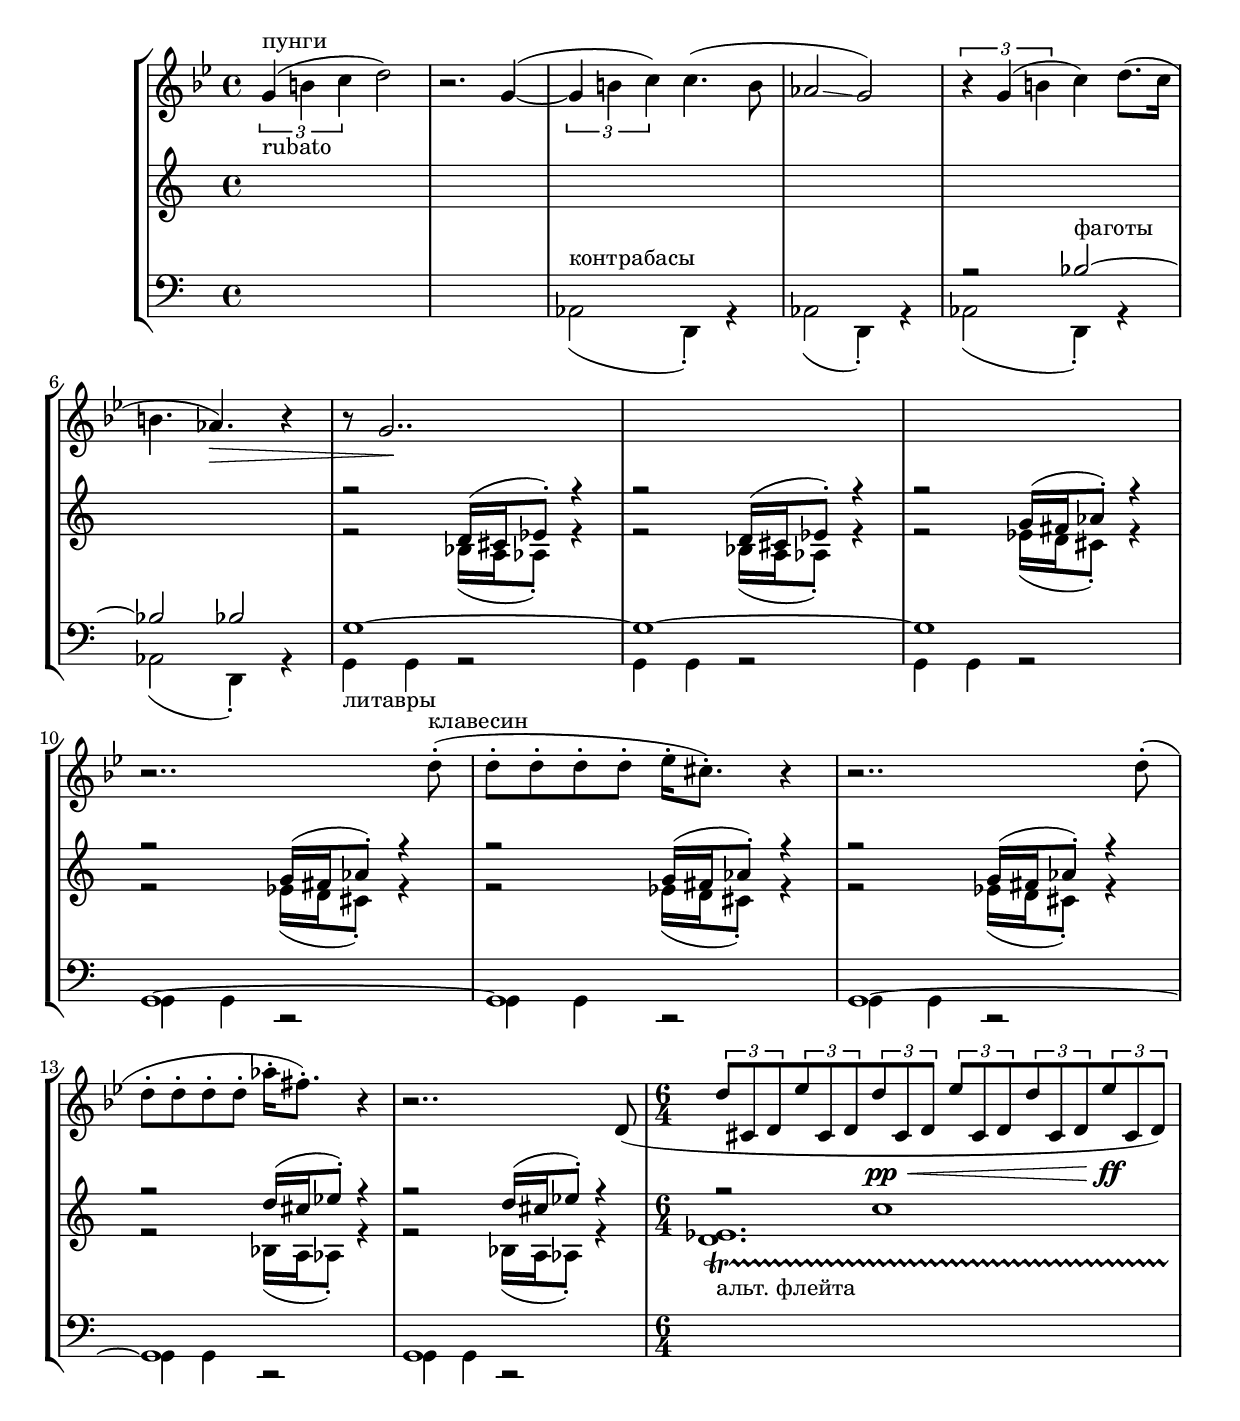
\version "2.18.2"
\header {
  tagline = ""  % removed
}
% \include "lilypond-book-preamble.ly"


global = {
\key g \major
  \time 2/4
}


\parallelMusic #'(
voiceA 
voiceB 
voiceC
voiceD
voiceE
) 
% rhMusic
% lhMusic

{
  	%--------------------bar1 

\key g \minor
\time 4/4
\tuplet 3/2 {g4_"rubato"^"пунги"( b c} d2) |
	s1 |
	s1 |
	s1 |
\clef "bass"	s1 |
	%--------------------bar2 

	r2. g,4~( |
	s1 |
	s1 |
	s1 | 
	s1 |
	%--------------------bar3 

	\tuplet 3/2 {g4 b c) } c4.( b8 |
	s1 |
	s1 |
	s1 |
	as2(^"контрабасы" d,4)-. r4 |

	%--------------------bar4 

	as2\glissando g2) |
	s1 |
	s1 |
	s1 |
	as'2( d,4)-. r4 |
	%--------------------bar5 

	\tuplet 3/2 {r4 g( b } c4) d8.( c16 |
	s1 |
	s1 |
	r2 bes'2~^"фаготы" |
	as'2( d,4)-. r4 |
	%--------------------bar6 

	b4. as4.\>) r4 |
	s1 |
	s1 |
	bes2 bes2 |	
	as'2( d,4)-. r4 |
	%--------------------bar7 		

	r8 g2.. \! |
	r2 d16( cis es8)-. r4 |
	r2 bes16( a as8)-. r4 |
	g1~ |
	g4_"литавры" g r2 | 
	%--------------------bar8 

	s1 |
	r2 d16( cis es8)-. r4 |
	r2 bes16( a as8)-. r4 |
	g1~ |
	g4 g r2 | 
	%--------------------bar9 

	s1 |
	r2 g16( fis as8)-. r4 |
	r2 es'16( d cis8)-. r4 |
	g1 |
	g4 g r2 | 
	%--------------------bar10 

	r2.. d'8-.(^"клавесин" |
	r2 g16( fis as8)-. r4 |
	r2 es16( d cis8)-. r4 |
	g,1~ |
	g4 g r2 | 
	%--------------------bar11 

	d8-. d-. d-. d-. es16-. cis8.)-. r4 |
	r2 g16( fis as8)-. r4 |
	r2 es16( d cis8)-. r4 |
	g1 |
	g4 g r2 | 
	%--------------------bar12 

	r2.. d8-.( |
	r2 g16( fis as8)-. r4 |
	r2 es16( d cis8)-. r4 |
	g1~ |
	g4 g r2 | 
	%--------------------bar13 

	d8-. d-. d-. d-. as'16-. fis8.)-. r4 |
	r2 d16( cis es8)-. r4 |
	r2 bes16( a as8)-. r4 |
	g1 |
	g4 g r2 | 
	%--------------------bar14 

	r2.. d,8( |
	r2 d16( cis es8)-. r4 |
	r2 bes16( a as8)-. r4 |
	g1 |
	g4 g r2 | 
	%--------------------bar15 	

	\time 6/4
	\tuplet 3/2 {d'8 cis, d} \tuplet 3/2 {es'8 cis, d}
	\tuplet 3/2 {d'8 cis, d} \tuplet 3/2 {es'8 cis, d}
	\tuplet 3/2 {d'8 cis, d} \tuplet 3/2 {es'8 cis, d)} |
	\dynamicUp r2 << {s4\pp\< s2 s4\ff\!} c1  >> |
	<d es>1.\startTrillSpan_"альт. флейта" \stopTrillSpan  |
	s1. |
	s1. |



 }



\new StaffGroup <<
  \new Staff
  \relative c'' {\voiceA}
  \new Staff 
%   \with {instrumentName = #"Струнные "} 
    << \relative c' { \voiceB } \\ \relative c' { \voiceC } >>
  \new Staff 
%   \with {instrumentName = #"Фортепиано "} 
<< \relative c { \voiceD } \\ \relative c { \voiceE } >>
%  \new PianoStaff <<
%    \new Staff \rhMusic
%    \new Staff \lhMusic
%    >>
>>
